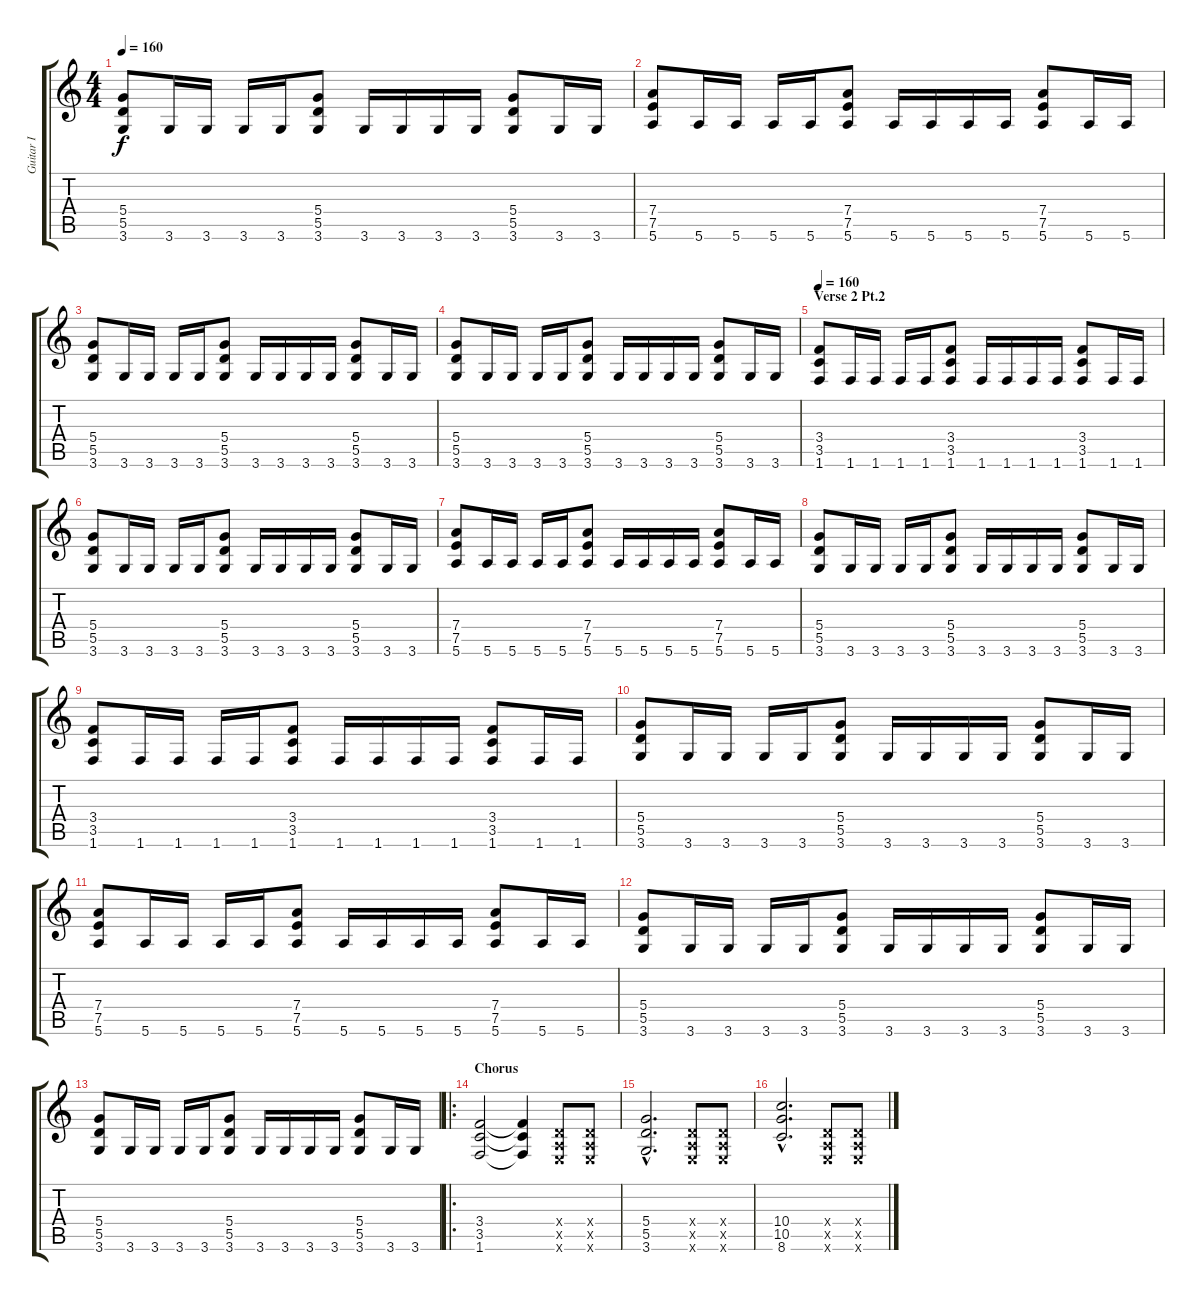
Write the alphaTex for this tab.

\track ("Guitar I" "Guitar I") {instrument overdrivenguitar}
\staff {score tabs}
\tuning (E4 B3 G3 D3 A2 E2) {hide}
\ts (4 4)
\tempo 160
\clef g2
\ks c
(5.4 5.5 3.6).8{dy f} 3.6.16 3.6.16 3.6.16 3.6.16 (5.4 5.5 3.6).8 3.6.16 3.6.16 3.6.16 3.6.16 (5.4 5.5 3.6).8 3.6.16 3.6.16 |
(7.4 7.5 5.6).8 5.6.16 5.6.16 5.6.16 5.6.16 (7.4 7.5 5.6).8 5.6.16 5.6.16 5.6.16 5.6.16 (7.4 7.5 5.6).8 5.6.16 5.6.16 |
(5.4 5.5 3.6).8 3.6.16 3.6.16 3.6.16 3.6.16 (5.4 5.5 3.6).8 3.6.16 3.6.16 3.6.16 3.6.16 (5.4 5.5 3.6).8 3.6.16 3.6.16 |
(5.4 5.5 3.6).8 3.6.16 3.6.16 3.6.16 3.6.16 (5.4 5.5 3.6).8 3.6.16 3.6.16 3.6.16 3.6.16 (5.4 5.5 3.6).8 3.6.16 3.6.16 |
\section ("" "Verse 2 Pt.2")
\tempo 160
(3.4 3.5 1.6).8 1.6.16 1.6.16 1.6.16 1.6.16 (3.4 3.5 1.6).8 1.6.16 1.6.16 1.6.16 1.6.16 (3.4 3.5 1.6).8 1.6.16 1.6.16 |
(5.4 5.5 3.6).8 3.6.16 3.6.16 3.6.16 3.6.16 (5.4 5.5 3.6).8 3.6.16 3.6.16 3.6.16 3.6.16 (5.4 5.5 3.6).8 3.6.16 3.6.16 |
(7.4 7.5 5.6).8 5.6.16 5.6.16 5.6.16 5.6.16 (7.4 7.5 5.6).8 5.6.16 5.6.16 5.6.16 5.6.16 (7.4 7.5 5.6).8 5.6.16 5.6.16 |
(5.4 5.5 3.6).8 3.6.16 3.6.16 3.6.16 3.6.16 (5.4 5.5 3.6).8 3.6.16 3.6.16 3.6.16 3.6.16 (5.4 5.5 3.6).8 3.6.16 3.6.16 |
(3.4 3.5 1.6).8 1.6.16 1.6.16 1.6.16 1.6.16 (3.4 3.5 1.6).8 1.6.16 1.6.16 1.6.16 1.6.16 (3.4 3.5 1.6).8 1.6.16 1.6.16 |
(5.4 5.5 3.6).8 3.6.16 3.6.16 3.6.16 3.6.16 (5.4 5.5 3.6).8 3.6.16 3.6.16 3.6.16 3.6.16 (5.4 5.5 3.6).8 3.6.16 3.6.16 |
(7.4 7.5 5.6).8 5.6.16 5.6.16 5.6.16 5.6.16 (7.4 7.5 5.6).8 5.6.16 5.6.16 5.6.16 5.6.16 (7.4 7.5 5.6).8 5.6.16 5.6.16 |
(5.4 5.5 3.6).8 3.6.16 3.6.16 3.6.16 3.6.16 (5.4 5.5 3.6).8 3.6.16 3.6.16 3.6.16 3.6.16 (5.4 5.5 3.6).8 3.6.16 3.6.16 |
(5.4 5.5 3.6).8 3.6.16 3.6.16 3.6.16 3.6.16 (5.4 5.5 3.6).8 3.6.16 3.6.16 3.6.16 3.6.16 (5.4 5.5 3.6).8 3.6.16 3.6.16 |
\ro
\section ("" "Chorus")
(3.4 3.5 1.6).2{volume 13} (3.4{t} 3.5{t} 1.6{t}).4 (0.4{x} 0.5{x} 0.6{x}).8 (0.4{x} 0.5{x} 0.6{x}).8 |
(5.4{hac} 5.5{hac} 3.6{hac}).2{d} (0.4{x} 0.5{x} 0.6{x}).8 (0.4{x} 0.5{x} 0.6{x}).8 |
(10.4{hac} 10.5{hac} 8.6{hac}).2{d} (0.4{x} 0.5{x} 0.6{x}).8 (0.4{x} 0.5{x} 0.6{x}).8
